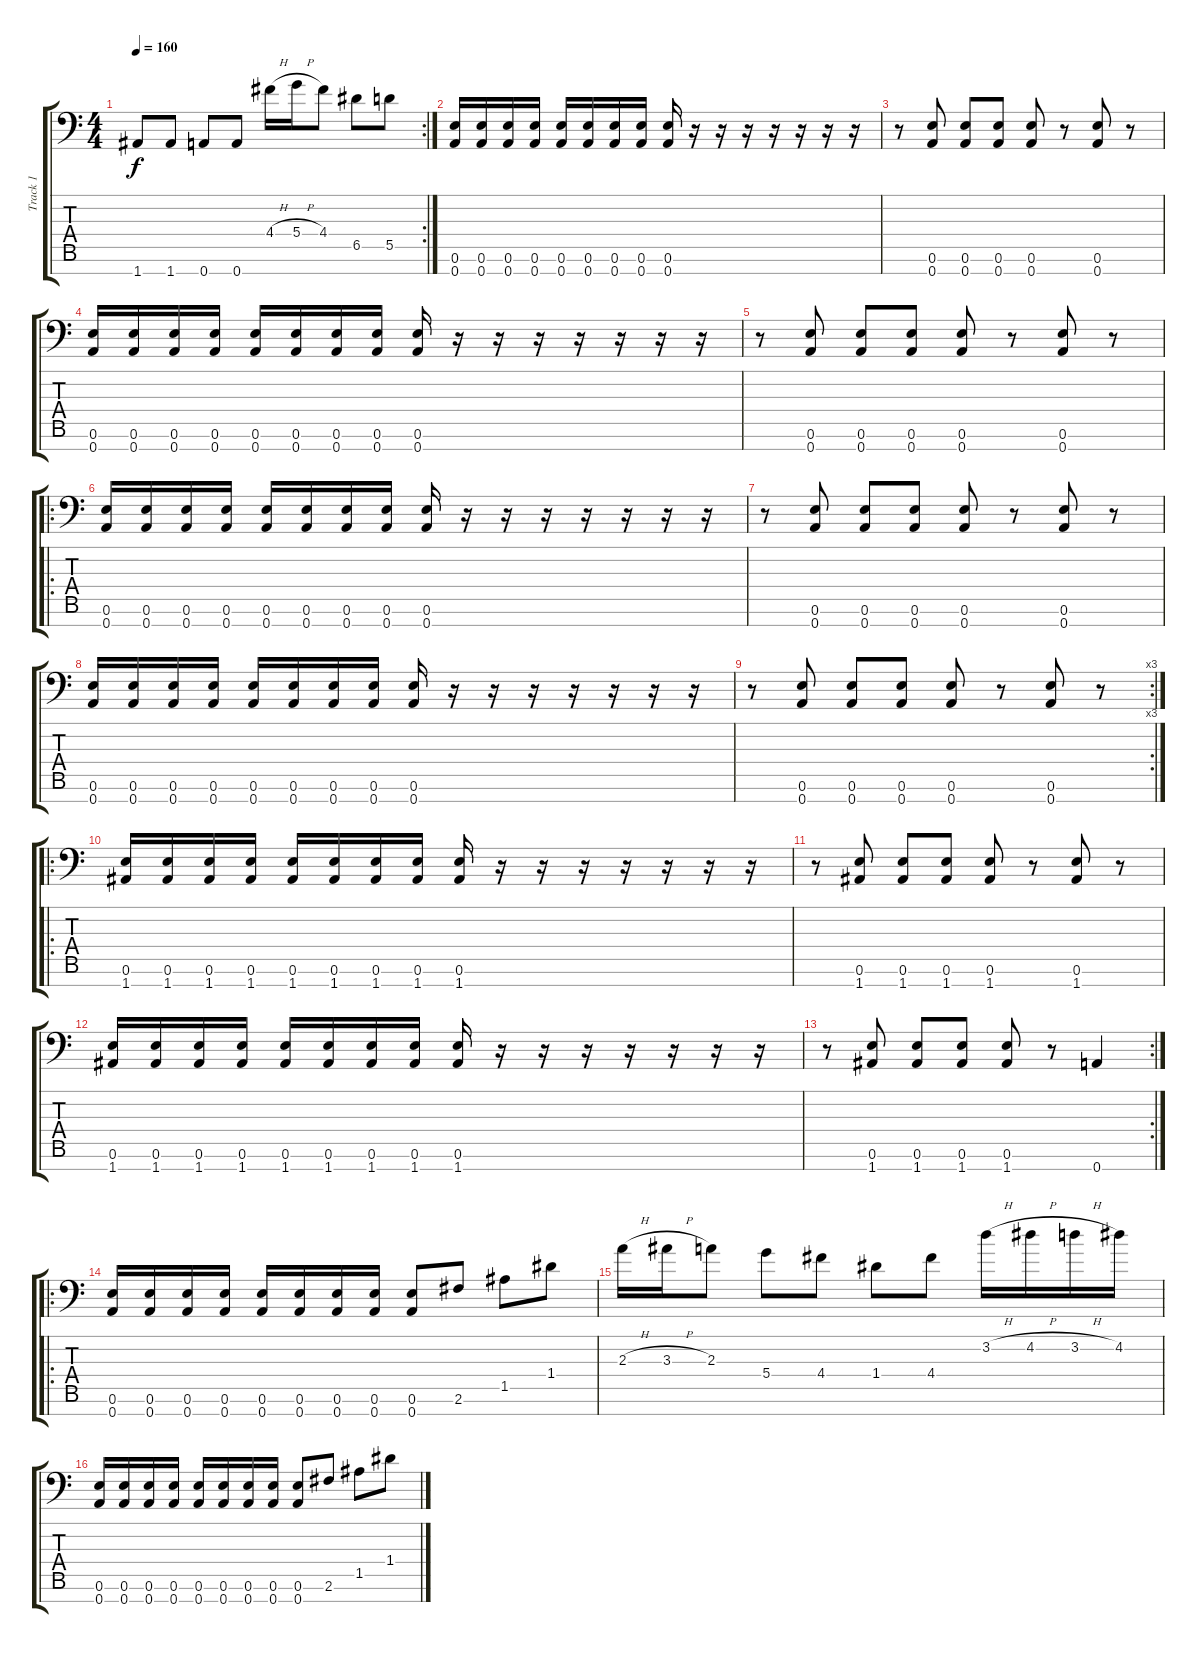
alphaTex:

\track ("Track 1" "Track 1") {instrument distortionguitar}
\staff {score tabs}
\tuning (E4 B3 G3 D3 A2 E2 A1) {hide}
\rc 2
\ts (4 4)
\tempo 160
\clef f4
\ks c
1.7.8{dy f} 1.7.8 0.7.8 0.7.8 4.4{h}.16 5.4{h}.16 4.4.8 6.5.8 5.5.8 |
(0.6 0.7).16 (0.6 0.7).16 (0.6 0.7).16 (0.6 0.7).16 (0.6 0.7).16 (0.6 0.7).16 (0.6 0.7).16 (0.6 0.7).16 (0.6 0.7).16 r.16 r.16 r.16 r.16 r.16 r.16 r.16 |
r.8 (0.6 0.7).8 (0.6 0.7).8 (0.6 0.7).8 (0.6 0.7).8 r.8 (0.6 0.7).8 r.8 |
(0.6 0.7).16 (0.6 0.7).16 (0.6 0.7).16 (0.6 0.7).16 (0.6 0.7).16 (0.6 0.7).16 (0.6 0.7).16 (0.6 0.7).16 (0.6 0.7).16 r.16 r.16 r.16 r.16 r.16 r.16 r.16 |
r.8 (0.6 0.7).8 (0.6 0.7).8 (0.6 0.7).8 (0.6 0.7).8 r.8 (0.6 0.7).8 r.8 |
\ro
(0.6 0.7).16 (0.6 0.7).16 (0.6 0.7).16 (0.6 0.7).16 (0.6 0.7).16 (0.6 0.7).16 (0.6 0.7).16 (0.6 0.7).16 (0.6 0.7).16 r.16 r.16 r.16 r.16 r.16 r.16 r.16 |
r.8 (0.6 0.7).8 (0.6 0.7).8 (0.6 0.7).8 (0.6 0.7).8 r.8 (0.6 0.7).8 r.8 |
(0.6 0.7).16 (0.6 0.7).16 (0.6 0.7).16 (0.6 0.7).16 (0.6 0.7).16 (0.6 0.7).16 (0.6 0.7).16 (0.6 0.7).16 (0.6 0.7).16 r.16 r.16 r.16 r.16 r.16 r.16 r.16 |
\rc 3
r.8 (0.6 0.7).8 (0.6 0.7).8 (0.6 0.7).8 (0.6 0.7).8 r.8 (0.6 0.7).8 r.8 |
\ro
(0.6 1.7).16 (0.6 1.7).16 (0.6 1.7).16 (0.6 1.7).16 (0.6 1.7).16 (0.6 1.7).16 (0.6 1.7).16 (0.6 1.7).16 (0.6 1.7).16 r.16 r.16 r.16 r.16 r.16 r.16 r.16 |
r.8 (0.6 1.7).8 (0.6 1.7).8 (0.6 1.7).8 (0.6 1.7).8 r.8 (0.6 1.7).8 r.8 |
(0.6 1.7).16 (0.6 1.7).16 (0.6 1.7).16 (0.6 1.7).16 (0.6 1.7).16 (0.6 1.7).16 (0.6 1.7).16 (0.6 1.7).16 (0.6 1.7).16 r.16 r.16 r.16 r.16 r.16 r.16 r.16 |
\rc 2
r.8 (0.6 1.7).8 (0.6 1.7).8 (0.6 1.7).8 (0.6 1.7).8 r.8 0.7.4 |
\ro
(0.6 0.7).16 (0.6 0.7).16 (0.6 0.7).16 (0.6 0.7).16 (0.6 0.7).16 (0.6 0.7).16 (0.6 0.7).16 (0.6 0.7).16 (0.6 0.7).8 2.6.8 1.5.8 1.4.8 |
2.3{h}.16 3.3{h}.16 2.3.8 5.4.8 4.4.8 1.4.8 4.4.8 3.2{h}.16 4.2{h}.16 3.2{h}.16 4.2.16 |
(0.6 0.7).16 (0.6 0.7).16 (0.6 0.7).16 (0.6 0.7).16 (0.6 0.7).16 (0.6 0.7).16 (0.6 0.7).16 (0.6 0.7).16 (0.6 0.7).8 2.6.8 1.5.8 1.4.8
